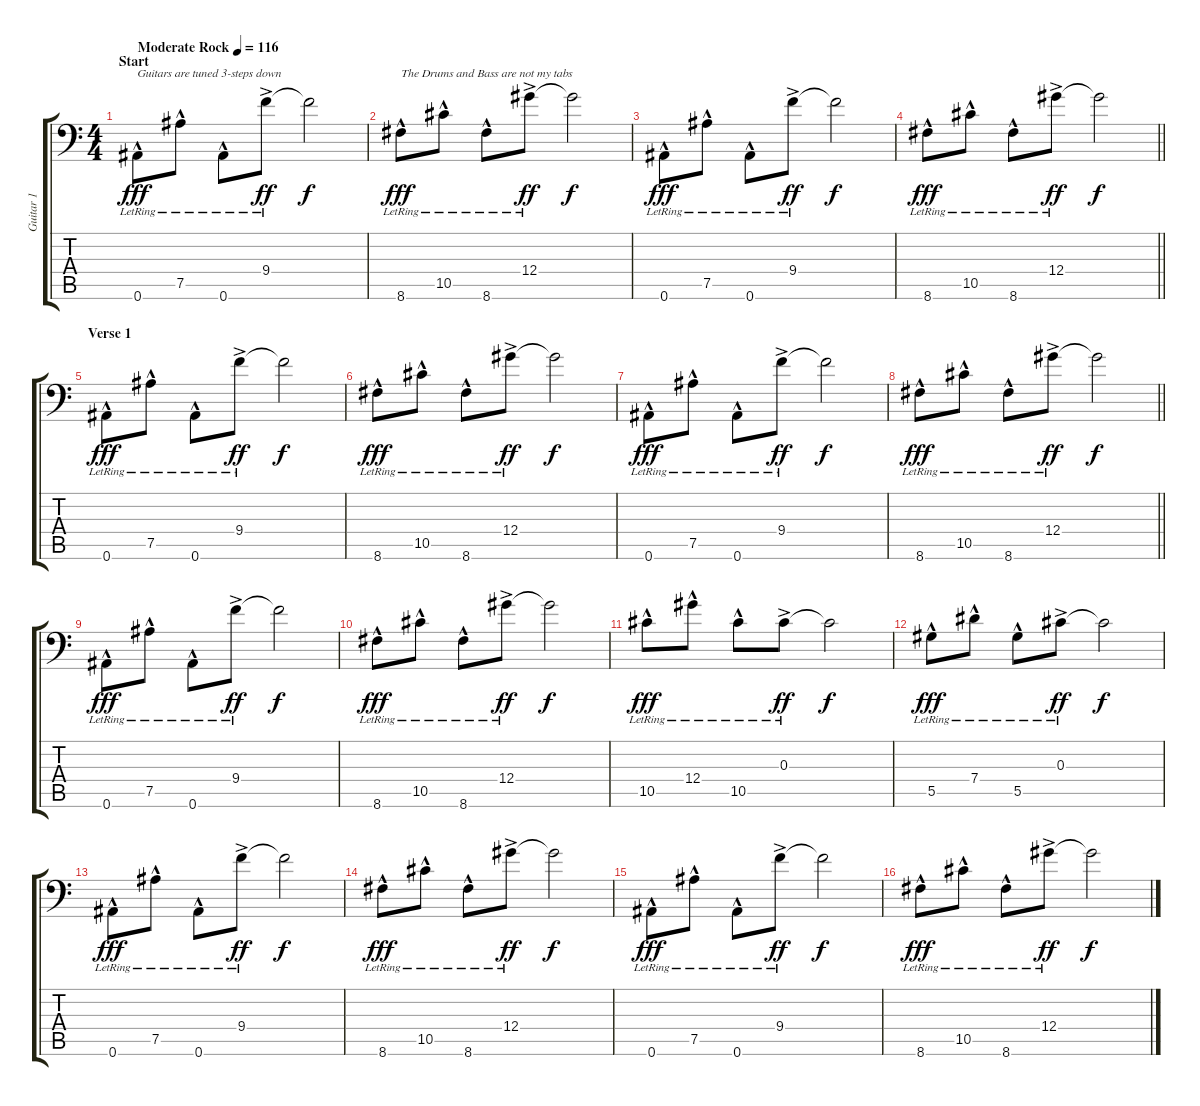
\track ("Guitar 1" "Guitar 1") {instrument acousticguitarnylon}
\staff {score tabs}
\tuning (Bb3 F3 Db3 Ab2 Eb2 Bb1) {hide}
\ts (4 4)
\section ("" "Start")
\tempo (116 "Moderate Rock")
\clef f4
\ks c
0.6{hac lr}.8{txt "Guitars are tuned 3-steps down" dy fff instrument acousticguitarnylon} 7.5{hac lr}.8 0.6{hac lr}.8 9.4{ac lr}.8{dy ff} 9.4{t}.2{dy f} |
8.6{hac lr}.8{txt "The Drums and Bass are not my tabs" dy fff} 10.5{hac lr}.8 8.6{hac lr}.8 12.4{ac lr}.8{dy ff} 12.4{t}.2{dy f} |
0.6{hac lr}.8{dy fff} 7.5{hac lr}.8 0.6{hac lr}.8 9.4{ac lr}.8{dy ff} 9.4{t}.2{dy f} |
\barLineRight lightlight
8.6{hac lr}.8{dy fff} 10.5{hac lr}.8 8.6{hac lr}.8 12.4{ac lr}.8{dy ff} 12.4{t}.2{dy f} |
\section ("" "Verse 1")
0.6{hac lr}.8{dy fff} 7.5{hac lr}.8 0.6{hac lr}.8 9.4{ac lr}.8{dy ff} 9.4{t}.2{dy f} |
8.6{hac lr}.8{dy fff} 10.5{hac lr}.8 8.6{hac lr}.8 12.4{ac lr}.8{dy ff} 12.4{t}.2{dy f} |
0.6{hac lr}.8{dy fff} 7.5{hac lr}.8 0.6{hac lr}.8 9.4{ac lr}.8{dy ff} 9.4{t}.2{dy f} |
\barLineRight lightlight
8.6{hac lr}.8{dy fff} 10.5{hac lr}.8 8.6{hac lr}.8 12.4{ac lr}.8{dy ff} 12.4{t}.2{dy f} |
0.6{hac lr}.8{dy fff} 7.5{hac lr}.8 0.6{hac lr}.8 9.4{ac lr}.8{dy ff} 9.4{t}.2{dy f} |
8.6{hac lr}.8{dy fff} 10.5{hac lr}.8 8.6{hac lr}.8 12.4{ac lr}.8{dy ff} 12.4{t}.2{dy f} |
10.5{hac lr}.8{dy fff} 12.4{hac lr}.8 10.5{hac lr}.8 0.3{ac lr}.8{dy ff} 0.3{t}.2{dy f} |
5.5{hac lr}.8{dy fff} 7.4{hac lr}.8 5.5{hac lr}.8 0.3{ac lr}.8{dy ff} 0.3{t}.2{dy f} |
0.6{hac lr}.8{dy fff} 7.5{hac lr}.8 0.6{hac lr}.8 9.4{ac lr}.8{dy ff} 9.4{t}.2{dy f} |
8.6{hac lr}.8{dy fff} 10.5{hac lr}.8 8.6{hac lr}.8 12.4{ac lr}.8{dy ff} 12.4{t}.2{dy f} |
0.6{hac lr}.8{dy fff} 7.5{hac lr}.8 0.6{hac lr}.8 9.4{ac lr}.8{dy ff} 9.4{t}.2{dy f} |
8.6{hac lr}.8{dy fff} 10.5{hac lr}.8 8.6{hac lr}.8 12.4{ac lr}.8{dy ff} 12.4{t}.2{dy f}
